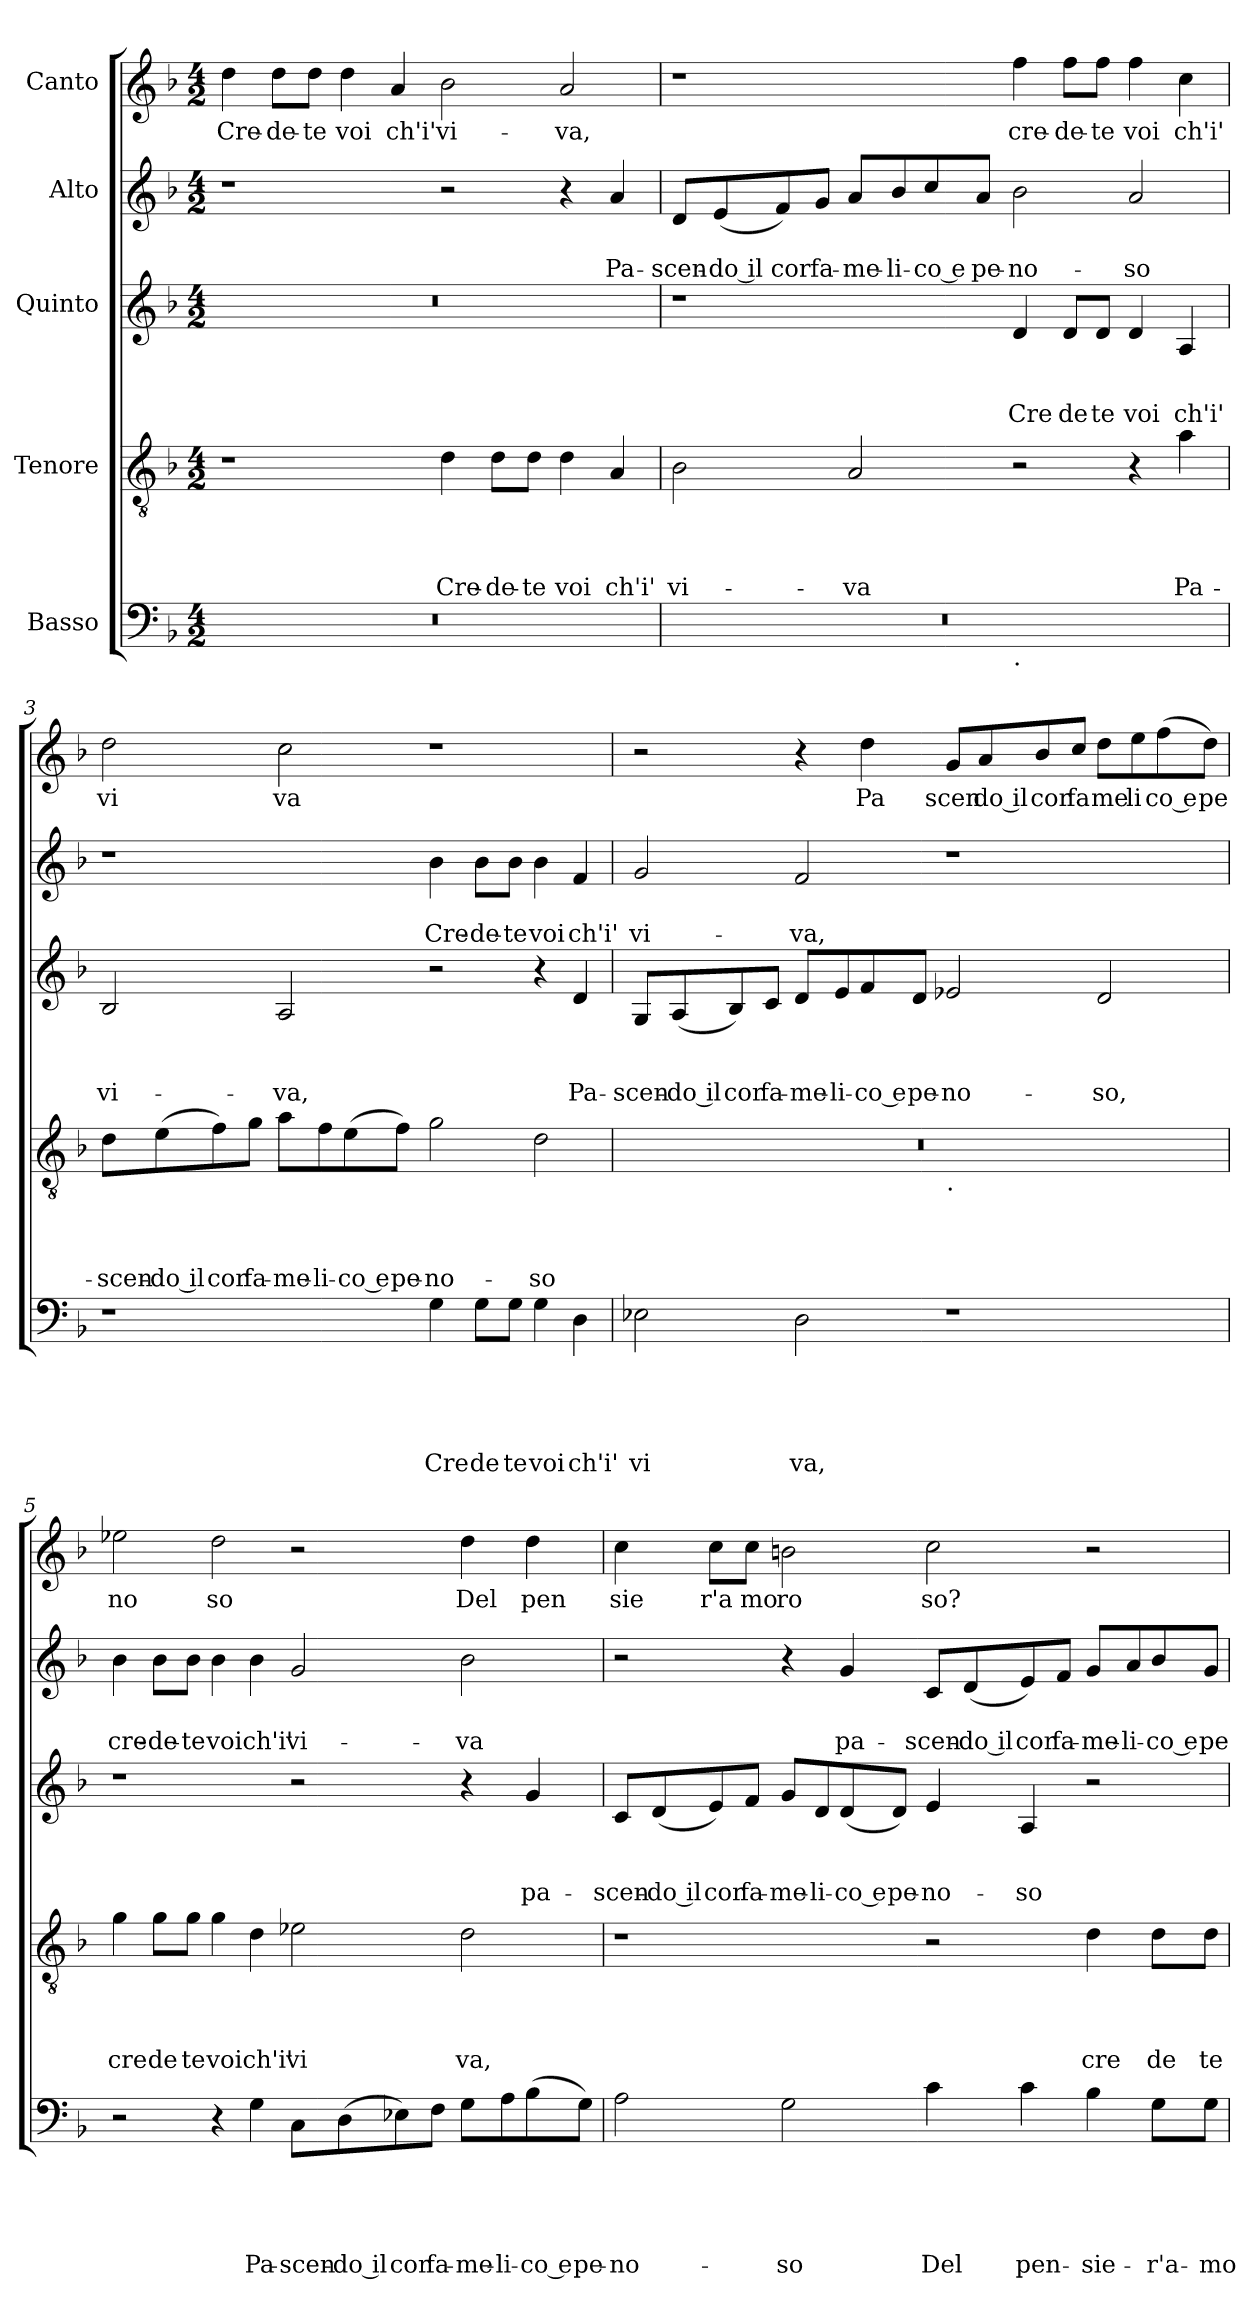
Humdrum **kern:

**kern	**text	**text	**text	**text	**text	**kern	**text	**text	**text	**text	**kern	**text	**text	**text	**kern	**text	**text	**kern	**text
*part5	*part5	*part5	*part5	*part5	*part5	*part4	*part4	*part4	*part4	*part4	*part3	*part3	*part3	*part3	*part2	*part2	*part2	*part1	*part1
*staff5	*staff5	*staff5	*staff5	*staff5	*staff5	*staff4	*staff4	*staff4	*staff4	*staff4	*staff3	*staff3	*staff3	*staff3	*staff2	*staff2	*staff2	*staff1	*staff1
*I"Basso	*	*	*	*	*	*I"Tenore	*	*	*	*	*I"Quinto	*	*	*	*I"Alto	*	*	*I"Canto	*
*clefF4	*	*	*	*	*	*clefGv2	*	*	*	*	*clefG2	*	*	*	*clefG2	*	*	*clefG2	*
*k[b-]	*	*	*	*	*	*k[b-]	*	*	*	*	*k[b-]	*	*	*	*k[b-]	*	*	*k[b-]	*
*F:	*	*	*	*	*	*F:	*	*	*	*	*F:	*	*	*	*F:	*	*	*F:	*
*M4/2	*	*	*	*	*	*M4/2	*	*	*	*	*M4/2	*	*	*	*M4/2	*	*	*M4/2	*
=1	=1	=1	=1	=1	=1	=1	=1	=1	=1	=1	=1	=1	=1	=1	=1	=1	=1	=1	=1
!	!	!	!	!	!	!	!	!	!	!	!	!	!	!	!	!	!	!	!LO:LY:b
0r	.	.	.	.	.	1r	.	.	.	.	0r	.	.	.	1r	.	.	4dd\	Cre-
!	!	!	!	!	!	!	!	!	!	!	!	!	!	!	!	!	!	!	!LO:LY:b
.	.	.	.	.	.	.	.	.	.	.	.	.	.	.	.	.	.	8dd\L	-de-
!	!	!	!	!	!	!	!	!	!	!	!	!	!	!	!	!	!	!	!LO:LY:b
.	.	.	.	.	.	.	.	.	.	.	.	.	.	.	.	.	.	8dd\J	-te
!	!	!	!	!	!	!	!	!	!	!	!	!	!	!	!	!	!	!	!LO:LY:b
.	.	.	.	.	.	.	.	.	.	.	.	.	.	.	.	.	.	4dd\	voi
!	!	!	!	!	!	!	!	!	!	!	!	!	!	!	!	!	!	!	!LO:LY:b
.	.	.	.	.	.	.	.	.	.	.	.	.	.	.	.	.	.	4a/	ch'i'
!	!	!	!	!	!	!	!	!	!	!LO:LY:b	!	!	!	!	!	!	!	!	!LO:LY:b
.	.	.	.	.	.	4d\	.	.	.	Cre-	.	.	.	.	2r	.	.	2b-\	vi-
!	!	!	!	!	!	!	!	!	!	!LO:LY:b	!	!	!	!	!	!	!	!	!
.	.	.	.	.	.	8d\L	.	.	.	-de-	.	.	.	.	.	.	.	.	.
!	!	!	!	!	!	!	!	!	!	!LO:LY:b	!	!	!	!	!	!	!	!	!
.	.	.	.	.	.	8d\J	.	.	.	-te	.	.	.	.	.	.	.	.	.
!	!	!	!	!	!	!	!	!	!	!LO:LY:b	!	!	!	!	!	!	!	!	!LO:LY:b
.	.	.	.	.	.	4d\	.	.	.	voi	.	.	.	.	4r	.	.	2a/	-va,
!	!	!	!	!	!	!	!	!	!	!LO:LY:b	!	!	!	!	!	!	!LO:LY:b	!	!
.	.	.	.	.	.	4A/	.	.	.	ch'i'	.	.	.	.	4a/	.	Pa-	.	.
=2	=2	=2	=2	=2	=2	=2	=2	=2	=2	=2	=2	=2	=2	=2	=2	=2	=2	=2	=2
!	!	!	!	!	!	!	!	!	!	!LO:LY:b	!	!	!	!	!	!	!LO:LY:b	!	!
*^	*	*	*	*	*	*	*	*	*	*	*	*	*	*	*	*	*	*	*
0r	1ryy	.	.	.	.	.	2B-\	.	.	.	vi-	1r	.	.	.	8d/L	.	-scen-	1r	.
!	!	!	!	!	!	!	!	!	!	!	!	!	!	!	!	!	!	!LO:LY:b:rj	!	!
.	.	.	.	.	.	.	.	.	.	.	.	.	.	.	.	(<8e/	.	-do il	.	.
!	!	!	!	!	!	!	!	!	!	!	!	!	!	!	!	!	!	!LO:LY:b	!	!
.	.	.	.	.	.	.	.	.	.	.	.	.	.	.	.	8f/)	.	cor	.	.
!	!	!	!	!	!	!	!	!	!	!	!	!	!	!	!	!	!	!LO:LY:b	!	!
.	.	.	.	.	.	.	.	.	.	.	.	.	.	.	.	8g/J	.	fa-	.	.
!	!	!	!	!	!	!	!	!	!	!	!LO:LY:b	!	!	!	!	!	!	!LO:LY:b	!	!
.	.	.	.	.	.	.	2A/	.	.	.	-va	.	.	.	.	8a/L	.	-me-	.	.
!	!	!	!	!	!	!	!	!	!	!	!	!	!	!	!	!	!	!LO:LY:b	!	!
.	.	.	.	.	.	.	.	.	.	.	.	.	.	.	.	8b-/	.	-li-	.	.
!	!	!	!	!	!	!	!	!	!	!	!	!	!	!	!	!	!	!LO:LY:b:rj	!	!
.	.	.	.	.	.	.	.	.	.	.	.	.	.	.	.	8cc/	.	-co e	.	.
!	!	!	!	!	!	!	!	!	!	!	!	!	!	!	!	!	!	!LO:LY:b	!	!
.	.	.	.	.	.	.	.	.	.	.	.	.	.	.	.	8a/J	.	pe-	.	.
!	!LO:TX:b:t=.	!	!	!	!	!	!	!	!	!	!	!	!	!	!	!	!	!	!	!
!	!	!	!	!	!	!	!	!	!	!	!	!	!	!	!LO:LY:b	!	!	!LO:LY:b	!	!LO:LY:b
.	1ryy	.	.	.	.	.	2r	.	.	.	.	4d/	.	.	Cre	2b-\	.	-no-	4ff\	cre-
!	!	!	!	!	!	!	!	!	!	!	!	!	!	!	!LO:LY:b	!	!	!	!	!LO:LY:b
.	.	.	.	.	.	.	.	.	.	.	.	8d/L	.	.	de	.	.	.	8ff\L	-de-
!	!	!	!	!	!	!	!	!	!	!	!	!	!	!	!LO:LY:b	!	!	!	!	!LO:LY:b
.	.	.	.	.	.	.	.	.	.	.	.	8d/J	.	.	te	.	.	.	8ff\J	-te
!	!	!	!	!	!	!	!	!	!	!	!	!	!	!	!LO:LY:b	!	!	!LO:LY:b	!	!LO:LY:b
.	.	.	.	.	.	.	4r	.	.	.	.	4d/	.	.	voi	2a/	.	-so	4ff\	voi
!	!	!	!	!	!	!	!	!	!	!	!LO:LY:b	!	!	!	!LO:LY:b	!	!	!	!	!LO:LY:b
.	.	.	.	.	.	.	4a\	.	.	.	Pa-	4A/	.	.	ch'i'	.	.	.	4cc\	ch'i'
!!LO:LB:g=z
=3	=3	=3	=3	=3	=3	=3	=3	=3	=3	=3	=3	=3	=3	=3	=3	=3	=3	=3	=3	=3
!	!	!	!	!	!	!	!	!	!	!	!LO:LY:b	!	!	!	!LO:LY:b	!	!	!	!	!LO:LY:b
*v	*v	*	*	*	*	*	*	*	*	*	*	*	*	*	*	*	*	*	*	*
1r	.	.	.	.	.	8d\L	.	.	.	-scen-	2B-/	.	.	vi-	1r	.	.	2dd\	vi
!	!	!	!	!	!	!	!	!	!	!LO:LY:b:rj	!	!	!	!	!	!	!	!	!
.	.	.	.	.	.	(<8e\	.	.	.	-do il	.	.	.	.	.	.	.	.	.
!	!	!	!	!	!	!	!	!	!	!LO:LY:b	!	!	!	!	!	!	!	!	!
.	.	.	.	.	.	8f\)	.	.	.	cor	.	.	.	.	.	.	.	.	.
!	!	!	!	!	!	!	!	!	!	!LO:LY:b	!	!	!	!	!	!	!	!	!
.	.	.	.	.	.	8g\J	.	.	.	fa-	.	.	.	.	.	.	.	.	.
!	!	!	!	!	!	!	!	!	!	!LO:LY:b	!	!	!	!LO:LY:b	!	!	!	!	!LO:LY:b
.	.	.	.	.	.	8a\L	.	.	.	-me-	2A/	.	.	-va,	.	.	.	2cc\	va
!	!	!	!	!	!	!	!	!	!	!LO:LY:b	!	!	!	!	!	!	!	!	!
.	.	.	.	.	.	8f\	.	.	.	-li-	.	.	.	.	.	.	.	.	.
!	!	!	!	!	!	!	!	!	!	!LO:LY:b:rj	!	!	!	!	!	!	!	!	!
.	.	.	.	.	.	(<8e\	.	.	.	-co e	.	.	.	.	.	.	.	.	.
!	!	!	!	!	!	!	!	!	!	!LO:LY:b	!	!	!	!	!	!	!	!	!
.	.	.	.	.	.	8f\J)	.	.	.	pe-	.	.	.	.	.	.	.	.	.
!	!	!	!	!	!LO:LY:b	!	!	!	!	!LO:LY:b	!	!	!	!	!	!	!LO:LY:b	!	!
4G\	.	.	.	.	Cre	2g\	.	.	.	-no-	2r	.	.	.	4b-\	.	Cre-	1r	.
!	!	!	!	!	!LO:LY:b	!	!	!	!	!	!	!	!	!	!	!	!LO:LY:b	!	!
8G\L	.	.	.	.	de	.	.	.	.	.	.	.	.	.	8b-\L	.	-de-	.	.
!	!	!	!	!	!LO:LY:b	!	!	!	!	!	!	!	!	!	!	!	!LO:LY:b	!	!
8G\J	.	.	.	.	te	.	.	.	.	.	.	.	.	.	8b-\J	.	-te	.	.
!	!	!	!	!	!LO:LY:b	!	!	!	!	!LO:LY:b	!	!	!	!	!	!	!LO:LY:b	!	!
4G\	.	.	.	.	voi	2d\	.	.	.	-so	4r	.	.	.	4b-\	.	voi	.	.
!	!	!	!	!	!LO:LY:b	!	!	!	!	!	!	!	!	!LO:LY:b	!	!	!LO:LY:b	!	!
4D\	.	.	.	.	ch'i'	.	.	.	.	.	4d/	.	.	Pa-	4f/	.	ch'i'	.	.
=4	=4	=4	=4	=4	=4	=4	=4	=4	=4	=4	=4	=4	=4	=4	=4	=4	=4	=4	=4
!	!	!	!	!	!LO:LY:b	!	!	!	!	!	!	!	!	!LO:LY:b	!	!	!LO:LY:b	!	!
*	*	*	*	*	*	*^	*	*	*	*	*	*	*	*	*	*	*	*	*
2E-X\	.	.	.	.	vi	0r	1ryy	.	.	.	.	8G/L	.	.	-scen-	2g/	.	vi-	2r	.
!	!	!	!	!	!	!	!	!	!	!	!	!	!	!	!LO:LY:b:rj	!	!	!	!	!
.	.	.	.	.	.	.	.	.	.	.	.	(<8A/	.	.	-do il	.	.	.	.	.
!	!	!	!	!	!	!	!	!	!	!	!	!	!	!	!LO:LY:b	!	!	!	!	!
.	.	.	.	.	.	.	.	.	.	.	.	8B-/)	.	.	cor	.	.	.	.	.
!	!	!	!	!	!	!	!	!	!	!	!	!	!	!	!LO:LY:b	!	!	!	!	!
.	.	.	.	.	.	.	.	.	.	.	.	8c/J	.	.	fa-	.	.	.	.	.
!	!	!	!	!	!LO:LY:b	!	!	!	!	!	!	!	!	!	!LO:LY:b	!	!	!LO:LY:b	!	!
2D\	.	.	.	.	va,	.	.	.	.	.	.	8d/L	.	.	-me-	2f/	.	-va,	4r	.
!	!	!	!	!	!	!	!	!	!	!	!	!	!	!	!LO:LY:b	!	!	!	!	!
.	.	.	.	.	.	.	.	.	.	.	.	8e/	.	.	-li-	.	.	.	.	.
!	!	!	!	!	!	!	!	!	!	!	!	!	!	!	!LO:LY:b:rj	!	!	!	!	!LO:LY:b
.	.	.	.	.	.	.	.	.	.	.	.	8f/	.	.	-co e	.	.	.	4dd\	Pa
!	!	!	!	!	!	!	!	!	!	!	!	!	!	!	!LO:LY:b	!	!	!	!	!
.	.	.	.	.	.	.	.	.	.	.	.	8d/J	.	.	pe-	.	.	.	.	.
!	!	!	!	!	!	!	!LO:TX:b:t=.	!	!	!	!	!	!	!	!	!	!	!	!	!
!	!	!	!	!	!	!	!	!	!	!	!	!	!	!	!LO:LY:b	!	!	!	!	!LO:LY:b
1r	.	.	.	.	.	.	1ryy	.	.	.	.	2e-X/	.	.	-no-	1r	.	.	8g/L	scen
!	!	!	!	!	!	!	!	!	!	!	!	!	!	!	!	!	!	!	!	!LO:LY:b:rj
.	.	.	.	.	.	.	.	.	.	.	.	.	.	.	.	.	.	.	8a/	do il
!	!	!	!	!	!	!	!	!	!	!	!	!	!	!	!	!	!	!	!	!LO:LY:b
.	.	.	.	.	.	.	.	.	.	.	.	.	.	.	.	.	.	.	8b-/	cor
!	!	!	!	!	!	!	!	!	!	!	!	!	!	!	!	!	!	!	!	!LO:LY:b
.	.	.	.	.	.	.	.	.	.	.	.	.	.	.	.	.	.	.	8cc/J	fa
!	!	!	!	!	!	!	!	!	!	!	!	!	!	!	!LO:LY:b	!	!	!	!	!LO:LY:b
.	.	.	.	.	.	.	.	.	.	.	.	2d/	.	.	-so,	.	.	.	8dd\L	me
!	!	!	!	!	!	!	!	!	!	!	!	!	!	!	!	!	!	!	!	!LO:LY:b
.	.	.	.	.	.	.	.	.	.	.	.	.	.	.	.	.	.	.	8ee\	li
!	!	!	!	!	!	!	!	!	!	!	!	!	!	!	!	!	!	!	!	!LO:LY:b:rj
.	.	.	.	.	.	.	.	.	.	.	.	.	.	.	.	.	.	.	(<8ff\	co e
!	!	!	!	!	!	!	!	!	!	!	!	!	!	!	!	!	!	!	!	!LO:LY:b
.	.	.	.	.	.	.	.	.	.	.	.	.	.	.	.	.	.	.	8dd\J)	pe
!!LO:LB:g=z
=5	=5	=5	=5	=5	=5	=5	=5	=5	=5	=5	=5	=5	=5	=5	=5	=5	=5	=5	=5	=5
!	!	!	!	!	!	!	!	!	!	!	!LO:LY:b	!	!	!	!	!	!	!LO:LY:b	!	!LO:LY:b
*	*	*	*	*	*	*v	*v	*	*	*	*	*	*	*	*	*	*	*	*	*
2r	.	.	.	.	.	4g\	.	.	.	cre	1r	.	.	.	4b-\	.	cre-	2ee-X\	no
!	!	!	!	!	!	!	!	!	!	!LO:LY:b	!	!	!	!	!	!	!LO:LY:b	!	!
.	.	.	.	.	.	8g\L	.	.	.	de	.	.	.	.	8b-\L	.	-de-	.	.
!	!	!	!	!	!	!	!	!	!	!LO:LY:b	!	!	!	!	!	!	!LO:LY:b	!	!
.	.	.	.	.	.	8g\J	.	.	.	te	.	.	.	.	8b-\J	.	-te	.	.
!	!	!	!	!	!	!	!	!	!	!LO:LY:b	!	!	!	!	!	!	!LO:LY:b	!	!LO:LY:b
4r	.	.	.	.	.	4g\	.	.	.	voi	.	.	.	.	4b-\	.	voi	2dd\	so
!	!	!	!	!	!LO:LY:b	!	!	!	!	!LO:LY:b	!	!	!	!	!	!	!LO:LY:b	!	!
4G\	.	.	.	.	Pa-	4d\	.	.	.	ch'i'	.	.	.	.	4b-\	.	ch'i'	.	.
!	!	!	!	!	!LO:LY:b	!	!	!	!	!LO:LY:b	!	!	!	!	!	!	!LO:LY:b	!	!
8C\L	.	.	.	.	-scen-	2e-X\	.	.	.	vi	2r	.	.	.	2g/	.	vi-	2r	.
!	!	!	!	!	!LO:LY:b:rj	!	!	!	!	!	!	!	!	!	!	!	!	!	!
(<8D\	.	.	.	.	-do il	.	.	.	.	.	.	.	.	.	.	.	.	.	.
!	!	!	!	!	!LO:LY:b	!	!	!	!	!	!	!	!	!	!	!	!	!	!
8E-X\)	.	.	.	.	cor	.	.	.	.	.	.	.	.	.	.	.	.	.	.
!	!	!	!	!	!LO:LY:b	!	!	!	!	!	!	!	!	!	!	!	!	!	!
8F\J	.	.	.	.	fa-	.	.	.	.	.	.	.	.	.	.	.	.	.	.
!	!	!	!	!	!LO:LY:b	!	!	!	!	!LO:LY:b	!	!	!	!	!	!	!LO:LY:b	!	!LO:LY:b
8G\L	.	.	.	.	-me-	2d\	.	.	.	va,	4r	.	.	.	2b-\	.	-va	4dd\	Del
!	!	!	!	!	!LO:LY:b	!	!	!	!	!	!	!	!	!	!	!	!	!	!
8A\	.	.	.	.	-li-	.	.	.	.	.	.	.	.	.	.	.	.	.	.
!	!	!	!	!	!LO:LY:b:rj	!	!	!	!	!	!	!	!	!LO:LY:b	!	!	!	!	!LO:LY:b
(<8B-\	.	.	.	.	-co e	.	.	.	.	.	4g/	.	.	pa-	.	.	.	4dd\	pen
!	!	!	!	!	!LO:LY:b	!	!	!	!	!	!	!	!	!	!	!	!	!	!
8G\J)	.	.	.	.	pe-	.	.	.	.	.	.	.	.	.	.	.	.	.	.
=6	=6	=6	=6	=6	=6	=6	=6	=6	=6	=6	=6	=6	=6	=6	=6	=6	=6	=6	=6
!	!	!	!	!	!LO:LY:b	!	!	!	!	!	!	!	!	!LO:LY:b	!	!	!	!	!LO:LY:b
2A\	.	.	.	.	-no-	1r	.	.	.	.	8c/L	.	.	-scen-	2r	.	.	4cc\	sie
!	!	!	!	!	!	!	!	!	!	!	!	!	!	!LO:LY:b:rj	!	!	!	!	!
.	.	.	.	.	.	.	.	.	.	.	(<8d/	.	.	-do il	.	.	.	.	.
!	!	!	!	!	!	!	!	!	!	!	!	!	!	!LO:LY:b	!	!	!	!	!LO:LY:b
.	.	.	.	.	.	.	.	.	.	.	8e/)	.	.	cor	.	.	.	8cc\L	r'a
!	!	!	!	!	!	!	!	!	!	!	!	!	!	!LO:LY:b	!	!	!	!	!LO:LY:b
.	.	.	.	.	.	.	.	.	.	.	8f/J	.	.	fa-	.	.	.	8cc\J	mo
!	!	!	!	!	!LO:LY:b	!	!	!	!	!	!	!	!	!LO:LY:b	!	!	!	!	!LO:LY:b
2G\	.	.	.	.	-so	.	.	.	.	.	8g/L	.	.	-me-	4r	.	.	2bn\	ro
!	!	!	!	!	!	!	!	!	!	!	!	!	!	!LO:LY:b	!	!	!	!	!
.	.	.	.	.	.	.	.	.	.	.	8d/	.	.	-li-	.	.	.	.	.
!	!	!	!	!	!	!	!	!	!	!	!	!	!	!LO:LY:b:rj	!	!	!LO:LY:b	!	!
.	.	.	.	.	.	.	.	.	.	.	(<8d/	.	.	-co e	4g/	.	pa-	.	.
!	!	!	!	!	!	!	!	!	!	!	!	!	!	!LO:LY:b	!	!	!	!	!
.	.	.	.	.	.	.	.	.	.	.	8d/J)	.	.	pe-	.	.	.	.	.
!	!	!	!	!	!LO:LY:b	!	!	!	!	!	!	!	!	!LO:LY:b	!	!	!LO:LY:b	!	!LO:LY:b
4c\	.	.	.	.	Del	2r	.	.	.	.	4e/	.	.	-no-	8c/L	.	-scen-	2cc\	so?
!	!	!	!	!	!	!	!	!	!	!	!	!	!	!	!	!	!LO:LY:b:rj	!	!
.	.	.	.	.	.	.	.	.	.	.	.	.	.	.	(<8d/	.	-do il	.	.
!	!	!	!	!	!LO:LY:b	!	!	!	!	!	!	!	!	!LO:LY:b	!	!	!LO:LY:b	!	!
4c\	.	.	.	.	pen-	.	.	.	.	.	4A/	.	.	-so	8e/)	.	cor	.	.
!	!	!	!	!	!	!	!	!	!	!	!	!	!	!	!	!	!LO:LY:b	!	!
.	.	.	.	.	.	.	.	.	.	.	.	.	.	.	8f/J	.	fa-	.	.
!	!	!	!	!	!LO:LY:b	!	!	!	!	!LO:LY:b	!	!	!	!	!	!	!LO:LY:b	!	!
4B-\	.	.	.	.	-sie-	4d\	.	.	.	cre	2r	.	.	.	8g/L	.	-me-	2r	.
!	!	!	!	!	!	!	!	!	!	!	!	!	!	!	!	!	!LO:LY:b	!	!
.	.	.	.	.	.	.	.	.	.	.	.	.	.	.	8a/	.	-li-	.	.
!	!	!	!	!	!LO:LY:b	!	!	!	!	!LO:LY:b	!	!	!	!	!	!	!LO:LY:b:rj	!	!
8G\L	.	.	.	.	-r'a-	8d\L	.	.	.	de	.	.	.	.	8b-/	.	-co e	.	.
!	!	!	!	!	!LO:LY:b	!	!	!	!	!LO:LY:b	!	!	!	!	!	!	!LO:LY:b	!	!
8G\J	.	.	.	.	-mo-	8d\J	.	.	.	te	.	.	.	.	8g/J	.	pe-	.	.
=	=	=	=	=	=	=	=	=	=	=	=	=	=	=	=	=	=	=	=
*-	*-	*-	*-	*-	*-	*-	*-	*-	*-	*-	*-	*-	*-	*-	*-	*-	*-	*-	*-
